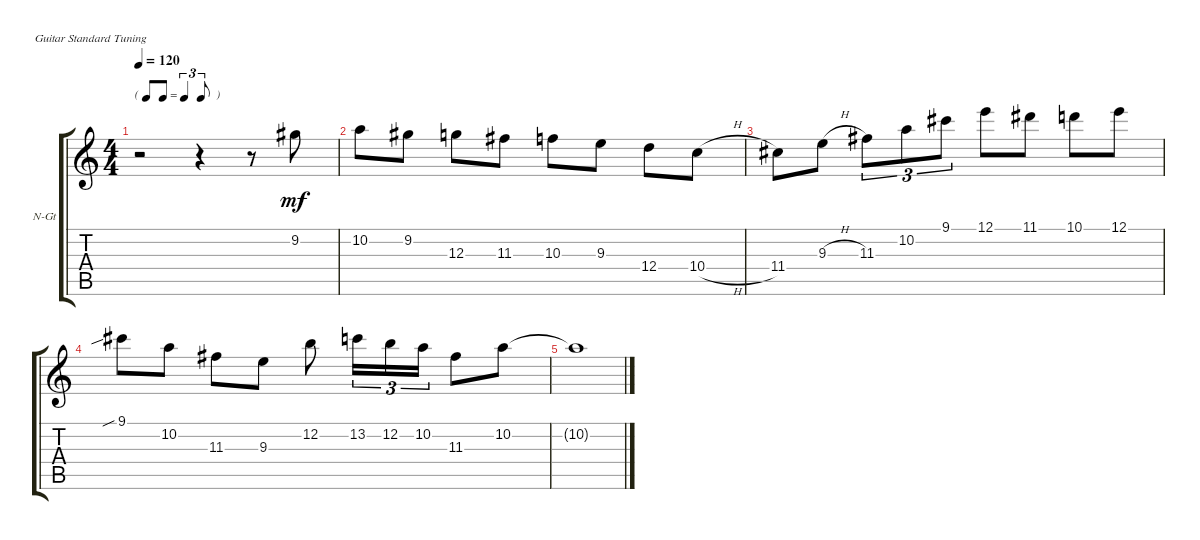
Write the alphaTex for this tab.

\defaultSystemsLayout 4
\bracketExtendMode groupsimilarinstruments
\firstSystemTrackNameOrientation horizontal
\otherSystemsTrackNameOrientation horizontal
\track ("Nylon Guitar" "N-Gt") {instrument acousticguitarnylon}
\staff {score tabs}
\tuning (E4 B3 G3 D3 A2 E2)
\ts (4 4)
\tf triplet8th
\tempo 120
\clef g2
\scale
0.487395
\ks c
r.2{dy mf instrument acousticguitarnylon} r.4 r.8 9.2.8 |
\scale
0.256303 10.2.8 9.2.8 12.3.8 11.3.8 10.3.8 9.3.8 12.4.8 10.4{h}.8 |
\scale
0.256303 11.4.8 9.3{h}.8 11.3.8{tu (3 2)} 10.2.8{tu (3 2)} 9.1.8{tu (3 2)} 12.1.8 11.1.8 10.1.8 12.1.8 |
9.1{sib}.8 10.2.8 11.3.8 9.3.8 12.2.8 13.2.16{tu (3 2)} 12.2.16{tu (3 2)} 10.2.16{tu (3 2)} 11.3.8 10.2.8 |
10.2{t}.1
